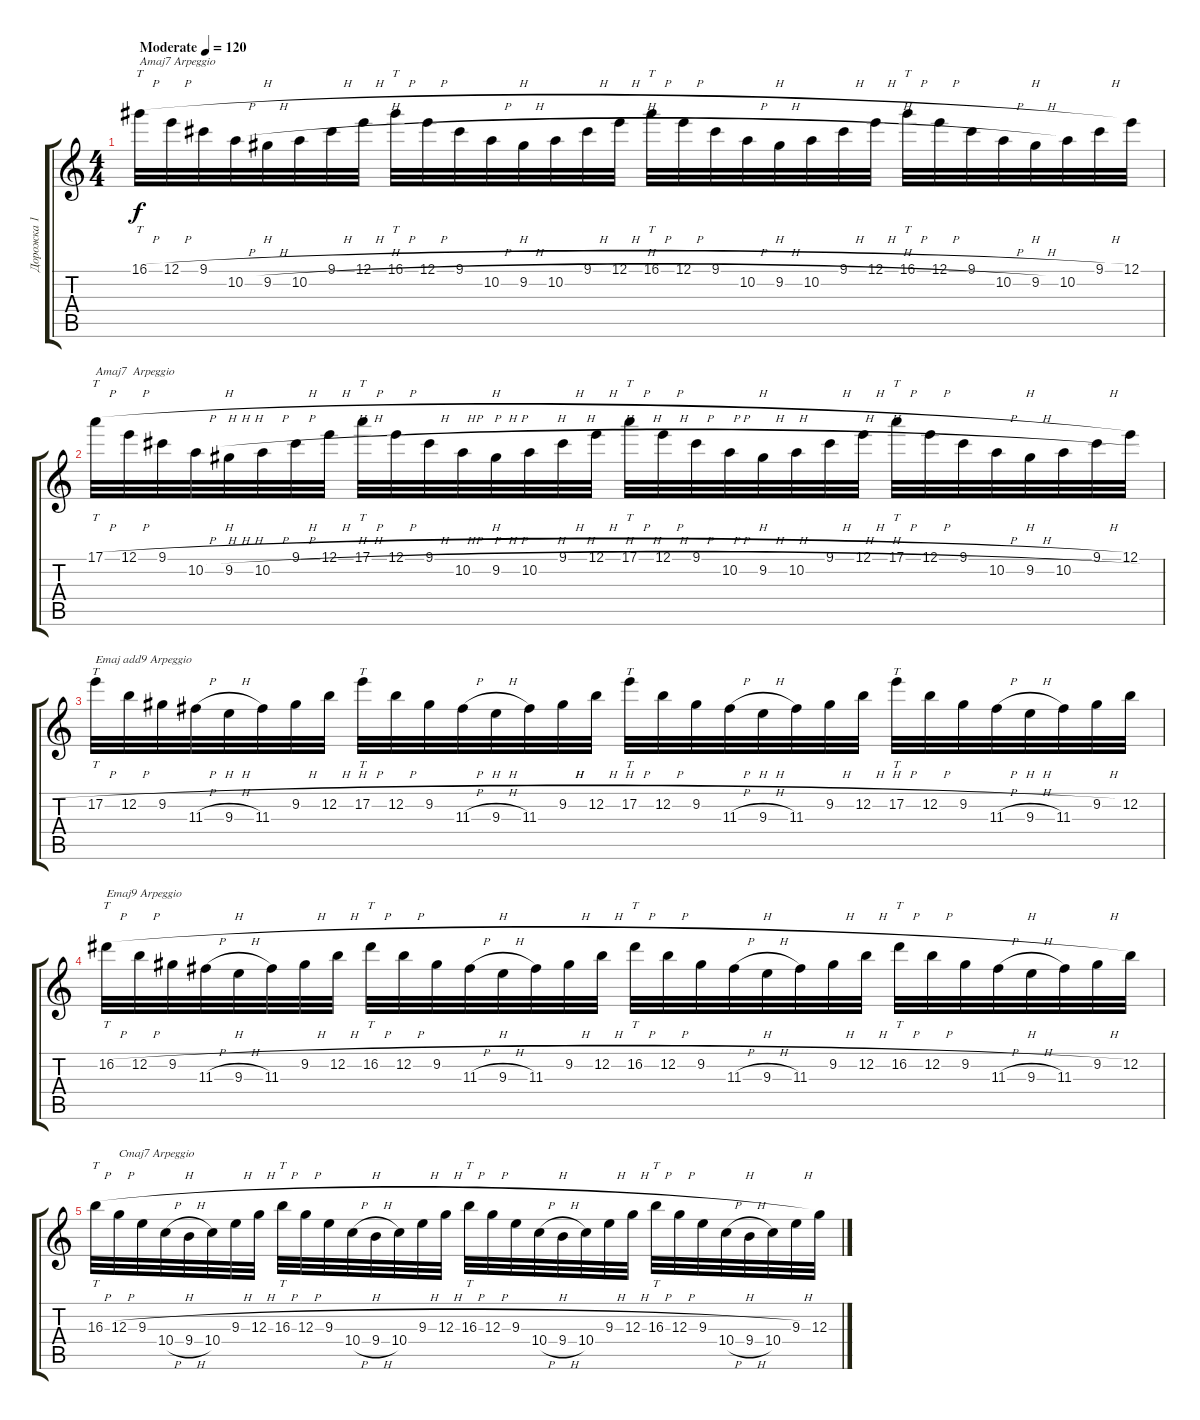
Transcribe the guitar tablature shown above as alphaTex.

\track ("Дорожка 1" "Дорожка 1") {instrument distortionguitar}
\staff {score tabs}
\tuning (E4 B3 G3 D3 A2 E2) {hide}
\ts (4 4)
\tempo (120 "Moderate")
\clef g2
\ks c
16.1{h}.32{tt txt "Amaj7 Arpeggio" dy f instrument distortionguitar} 12.1{h}.32 9.1{h}.32 10.2{h}.32 9.2{h}.32 10.2{h}.32 9.1{h}.32 12.1{h}.32 16.1{h}.32{tt} 12.1{h}.32 9.1{h}.32 10.2{h}.32 9.2{h}.32 10.2{h}.32 9.1{h}.32 12.1{h}.32 16.1{h}.32{tt} 12.1{h}.32 9.1{h}.32 10.2{h}.32 9.2{h}.32 10.2{h}.32 9.1{h}.32 12.1{h}.32 16.1{h}.32{tt} 12.1{h}.32 9.1{h}.32 10.2{h}.32 9.2{h}.32 10.2.32 9.1{h}.32 12.1.32 |
17.1{h}.32{tt txt "Amaj7  Arpeggio"} 12.1{h}.32 9.1{h}.32 10.2{h}.32 9.2{h}.32 10.2{h}.32 9.1{h}.32 12.1{h}.32 17.1{h}.32{tt} 12.1{h}.32 9.1{h}.32 10.2{h}.32 9.2{h}.32 10.2{h}.32 9.1{h}.32 12.1{h}.32 17.1{h}.32{tt} 12.1{h}.32 9.1{h}.32 10.2{h}.32 9.2{h}.32 10.2{h}.32 9.1{h}.32 12.1{h}.32 17.1{h}.32{tt} 12.1{h}.32 9.1{h}.32 10.2{h}.32 9.2{h}.32 10.2{h}.32 9.1{h}.32 12.1.32 |
17.2{h}.32{tt txt "Emaj add9 Arpeggio"} 12.2{h}.32 9.2{h}.32 11.3{h}.32 9.3{h}.32 11.3.32 9.2{h}.32 12.2{h}.32 17.2{h}.32{tt} 12.2{h}.32 9.2{h}.32 11.3{h}.32 9.3{h}.32 11.3.32 9.2{h}.32 12.2{h}.32 17.2{h}.32{tt} 12.2{h}.32 9.2{h}.32 11.3{h}.32 9.3{h}.32 11.3.32 9.2{h}.32 12.2{h}.32 17.2{h}.32{tt} 12.2{h}.32 9.2{h}.32 11.3{h}.32 9.3{h}.32 11.3.32 9.2{h}.32 12.2.32 |
16.2{h}.32{tt txt "Emaj9 Arpeggio"} 12.2{h}.32 9.2{h}.32 11.3{h}.32 9.3{h}.32 11.3.32 9.2{h}.32 12.2{h}.32 16.2{h}.32{tt} 12.2{h}.32 9.2{h}.32 11.3{h}.32 9.3{h}.32 11.3.32 9.2{h}.32 12.2{h}.32 16.2{h}.32{tt} 12.2{h}.32 9.2{h}.32 11.3{h}.32 9.3{h}.32 11.3.32 9.2{h}.32 12.2{h}.32 16.2{h}.32{tt} 12.2{h}.32 9.2{h}.32 11.3{h}.32 9.3{h}.32 11.3.32 9.2{h}.32 12.2.32 |
16.3{h}.32{tt} 12.3{h}.32{txt "Cmaj7 Arpeggio"} 9.3{h}.32 10.4{h}.32 9.4{h}.32 10.4.32 9.3{h}.32 12.3{h}.32 16.3{h}.32{tt} 12.3{h}.32 9.3{h}.32 10.4{h}.32 9.4{h}.32 10.4.32 9.3{h}.32 12.3{h}.32 16.3{h}.32{tt} 12.3{h}.32 9.3{h}.32 10.4{h}.32 9.4{h}.32 10.4.32 9.3{h}.32 12.3{h}.32 16.3{h}.32{tt} 12.3{h}.32 9.3{h}.32 10.4{h}.32 9.4{h}.32 10.4.32 9.3{h}.32 12.3{h}.32
